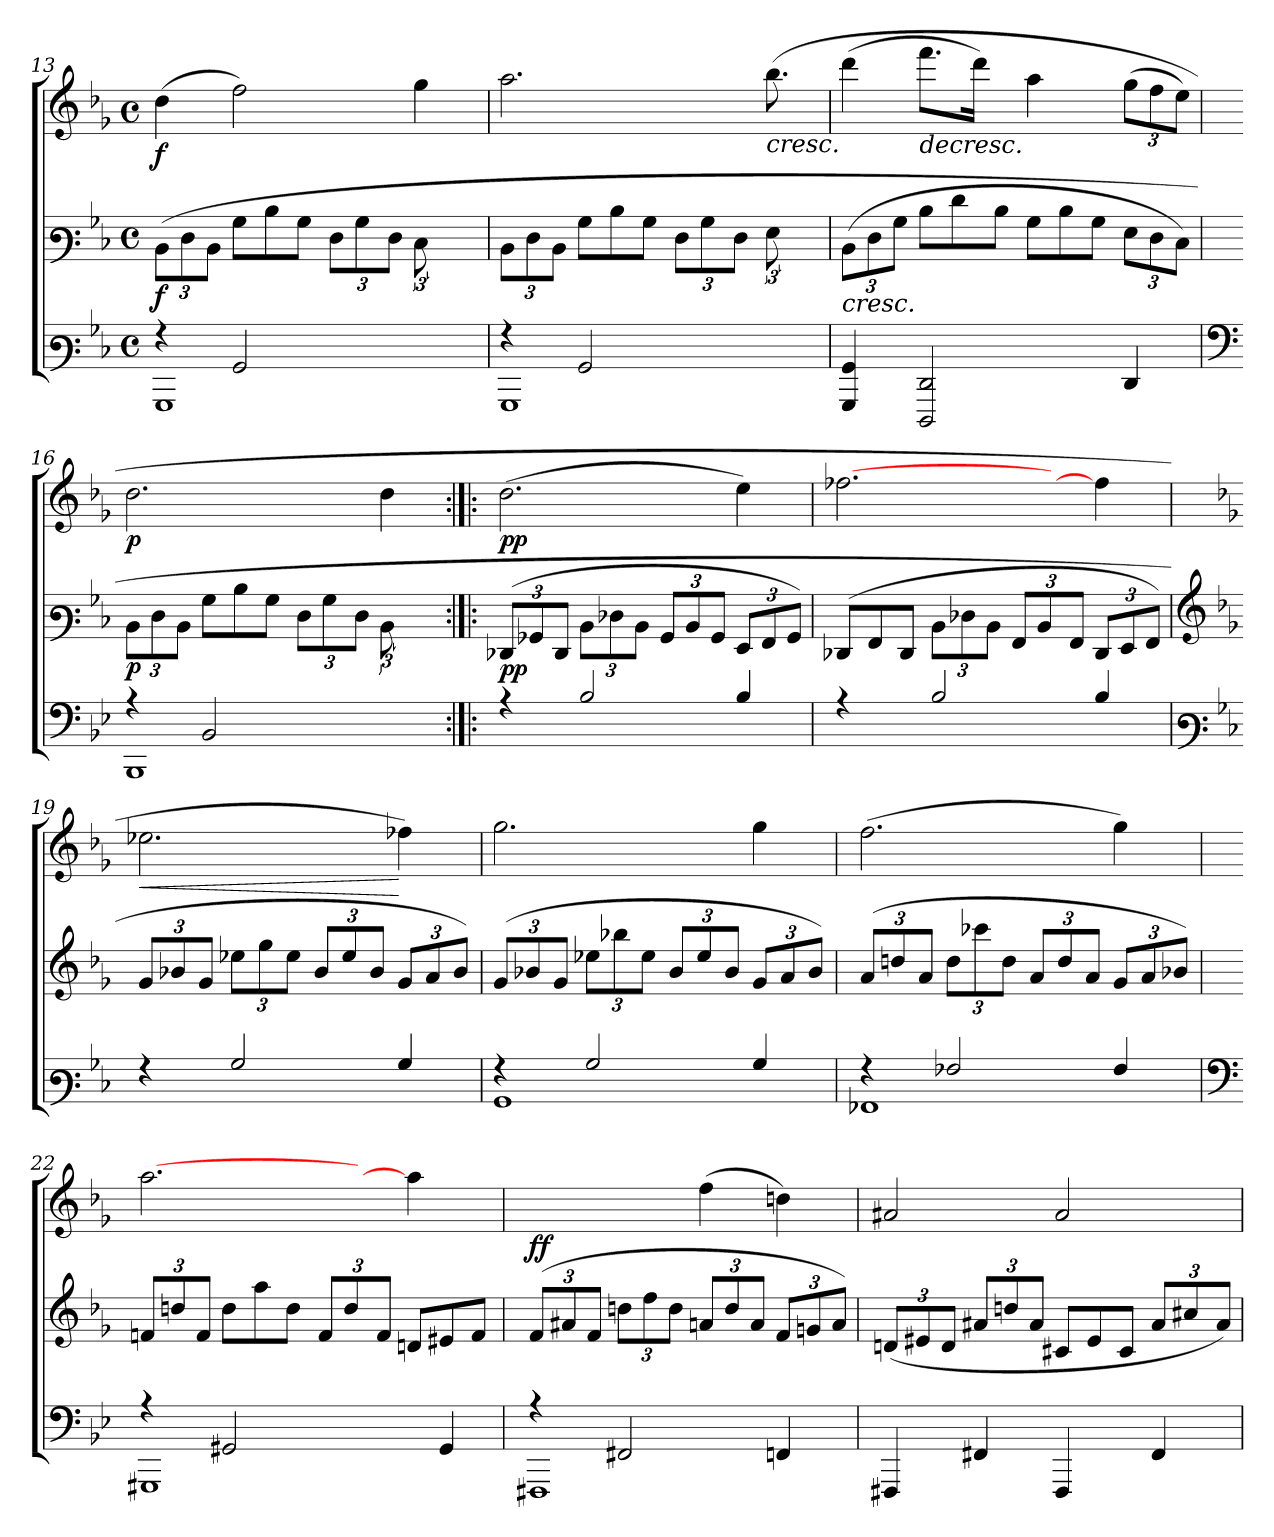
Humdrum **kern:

**kern	**kern	**dynam	**kern	**dynam
*part2	*part2	*part2	*part1	*part1
*staff3	*staff2	*staff2/3	*staff1	*staff1
!!LO:LB:g=z
*clefF3	*clefF3	*	*clefG3	*
*k[b-e-]	*k[b-e-]	*	*k[b-e-]	*
*M4/4	*M4/4	*	*M4/4	*
*met(c)	*met(c)	*	*met(c)	*
=13	=13	=13	=13	=13
*^	*	*	*	*
!	!	!	!LO:DY:b	!	!LO:DY:b
4rA	1BBB-	(>12D\L	f	(>4b-\	f
.	.	12F\	.	.	.
.	.	12D\J	.	.	.
2BB-/	.	8B-\L	.	2dd\)	.
.	.	8d\	.	.	.
.	.	8B-\J	.	.	.
.	.	12F\L	.	.	.
.	.	12B-\	.	.	.
8ryy	.	.	.	8ryy	.
.	.	12F\J	.	.	.
4ryy	.	12E-\L	.	4ee-\	.
.	.	6ryy	.	.	.
.	8ryy	.	.	.	.
=14	=14	=14	=14	=14	=14
4rA	1BBB-	12D\L	.	2.ff\	.
.	.	12F\	.	.	.
.	.	12D\J	.	.	.
2BB-/	.	8B-\L	.	.	.
.	.	8d\	.	.	.
.	.	8B-\J	.	.	.
.	.	12F\L	.	.	.
.	.	12B-\	.	.	.
16ryy	.	.	.	8ryy	.
.	.	12F\J	.	.	.
4ryy	.	.	.	.	.
!	!	!	!	!	!LO:HP:b
.	.	12G\L	.	(>8.gg\L	<
.	.	48%5ryy	.	.	.
.	16ryy	.	.	.	.
=15	=15	=15	=15	=15	=15
!	!	!	!LO:HP:b	!	!
*v	*v	*	*	*	*
4BBB-/ 4BB-/	(>12D\L	<	(>4bb-\	.
.	12F\	.	.	.
.	12B-\J	.	.	.
!	!	!	!	!LO:HP:b
2FFF/ 2FF/	8d\L	.	8.ddd\L	>
.	8f\	.	.	.
.	.	.	16bb-\Jk)	.
.	8d\J	.	8ryy	.
.	8B-\L	.	4ff\	.
4ryy	8d\	.	.	.
.	8B-\J	.	8ryy	.
4FF/	12G\L	.	(>12ee-\L	.
.	12F\	.	12dd\	.
.	12E-\J)	.	12cc\J)	[
!!LO:LB:g=z
=16	=16	=16	=16	=16
*clefF4	*	*	*	*
*^	*	*	*	*
!	!	!	!LO:DY:b	!	!LO:DY:b
4rA	1BBB-	12D\L	p	2.b-\	p
.	.	12F\	.	.	.
.	.	12D\J	.	.	.
2BB-/	.	8B-\L	.	.	.
.	.	8d\	.	.	.
.	.	8B-\J	.	.	.
.	.	12F\L	.	.	.
.	.	12B-\	.	.	.
8ryy	.	.	.	8ryy	.
.	.	12F\J	.	.	.
4ryy	.	12D\L	.	4b-\	.
.	.	6ryy	.	.	.
.	8ryy	.	.	.	.
=17:|!|:	=17:|!|:	=17:|!|:	=17:|!|:	=17:|!|:	=17:|!|:
!	!	!	!LO:DY:b	!	!LO:DY:b
*v	*v	*	*	*	*
4rA	(>12FF-X/L	pp	(>2.b-\	pp
.	12BB-X/	.	.	.
.	12FF-/J	.	.	.
2B-/	12D\L	.	.	.
.	12F-X\	.	.	.
.	12D\J	.	.	.
.	12BB-/L	.	.	.
.	12D/	.	.	.
.	12BB-/J	.	.	.
4B-/	12GG/L	.	4cc\)	.
.	12AA/	.	.	.
.	12BB-/J)	.	.	.
=18	=18	=18	=18	=18
4rA	(>8FF-X/L	.	[>2.dd-X\	.
.	8AA/	.	.	.
8ryy	8FF-/J	.	.	.
2B-/	12D\L	.	.	.
.	12F-X\	.	.	.
.	12D\J	.	.	.
.	12AA/L	.	.	.
.	12D/	.	.	.
.	.	.	8ryy	.
.	12AA/J	.	.	.
4B-/	12FF-/L	.	4dd-\]	.
.	12GG/	.	.	.
.	12AA/J)	.	.	.
!!LO:PB:g=z
=19	=19	=19	=19	=19
*clefF3	*clefG3	*	*	*
*k[b-e-]	*k[b-e-]	*	*k[b-e-]	*
!	!	!	!	!LO:HP:b
4rA	12e-/L	.	2.cc-X\	<
.	12g-X/	.	.	.
.	12e-/J	.	.	.
2B-/	12cc-X\L	.	.	.
.	12ee-\	.	.	.
.	12cc-\J	.	.	.
.	12g-/L	[	.	.
.	12cc-/	.	.	.
.	12g-/J	.	.	.
4B-/	12e-/L	.	4dd-X\)	] [
.	12f/	.	.	.
.	12g-/J)	.	.	.
=20	=20	=20	=20	=20
*^	*	*	*	*
4rA	1BB-	(>12e-/L	.	2.ee-\	.
.	.	12g-X/	.	.	.
.	.	12e-/J	.	.	.
2B-/	.	12cc-X\L	.	.	.
.	.	12gg-X\	.	.	.
.	.	12cc-\J	.	.	.
.	.	12g-/L	.	.	.
.	.	12cc-/	.	.	.
.	.	12g-/J	.	.	.
4B-/	.	12e-/L	.	4ee-\	.
.	.	12f/	.	.	.
.	.	12g-/J)	.	.	.
=21	=21	=21	=21	=21	=21
4rA	1AA-X	(>12f/L	.	(>2.dd\	.
.	.	12bn/	.	.	.
.	.	12f/J	.	.	.
2A-X/	.	12b\L	.	.	.
.	.	12aa-X\	.	.	.
.	.	12b\J	.	.	.
.	.	12f/L	.	.	.
.	.	12b/	.	.	.
.	.	12f/J	.	.	.
4A-/	.	12e-/L	.	4ee-\)	.
.	.	12f/	.	.	.
.	.	12g-X/J)	.	.	.
!!LO:LB:g=z
=22	=22	=22	=22	=22	=22
*clefF4	*	*	*	*	*
4rA	1GGG#X	12dn/L	.	[>2.ff\	.
.	.	12bn/	.	.	.
.	.	12d/J	.	.	.
2GG#X/	.	8b\L	.	.	.
.	.	8ff\	.	.	.
.	.	8b\J	.	.	.
.	.	12d/L	.	.	.
.	.	12b/	.	.	.
2ryy	.	.	.	8ryy	.
.	.	12d/J	.	.	.
.	.	8Bn/L	.	4ff\]	.
.	4GG#/	8c#X/	.	.	.
.	.	8d/J	.	8ryy	.
=23	=23	=23	=23	=23	=23
!	!	!	!LO:DY:a	!	!
!	!	!	!LO:DY:n=1:b	!	!
4rA	1FFF#X	(>12d/L	f f	2ryy	.
.	.	12f#X/	.	.	.
.	.	12d/J	.	.	.
2FF#X/	.	12bn\L	.	.	.
.	.	12dd\	.	.	.
.	.	12b\J	.	.	.
.	.	12fn/L	.	(>4dd\	.
.	.	12b/	.	.	.
.	.	12f/J	.	.	.
4FF/	.	12d/L	.	4bn\)	.
.	.	12en/	.	.	.
.	.	12f/J)	.	.	.
*v	*v	*	*	*	*
=24	=24	=24	=24	=24
4FFF#X/	(<12Bn/L	.	2f#X/	.
.	12c#X/	.	.	.
.	12B/J	.	.	.
4FF#X/	12f#X/L	.	.	.
.	12bn/	.	.	.
.	12f#/J	.	.	.
4FFF#/	8A#X/L	.	2f#/	.
.	8c#/	.	.	.
8ryy	8A#/J	.	.	.
4FF#/	12f#/L	.	.	.
.	12a#X/	.	.	.
.	.	.	8ryy	.
.	12f#/J)	.	.	.
=	=	=	=	=
*-	*-	*-	*-	*-
